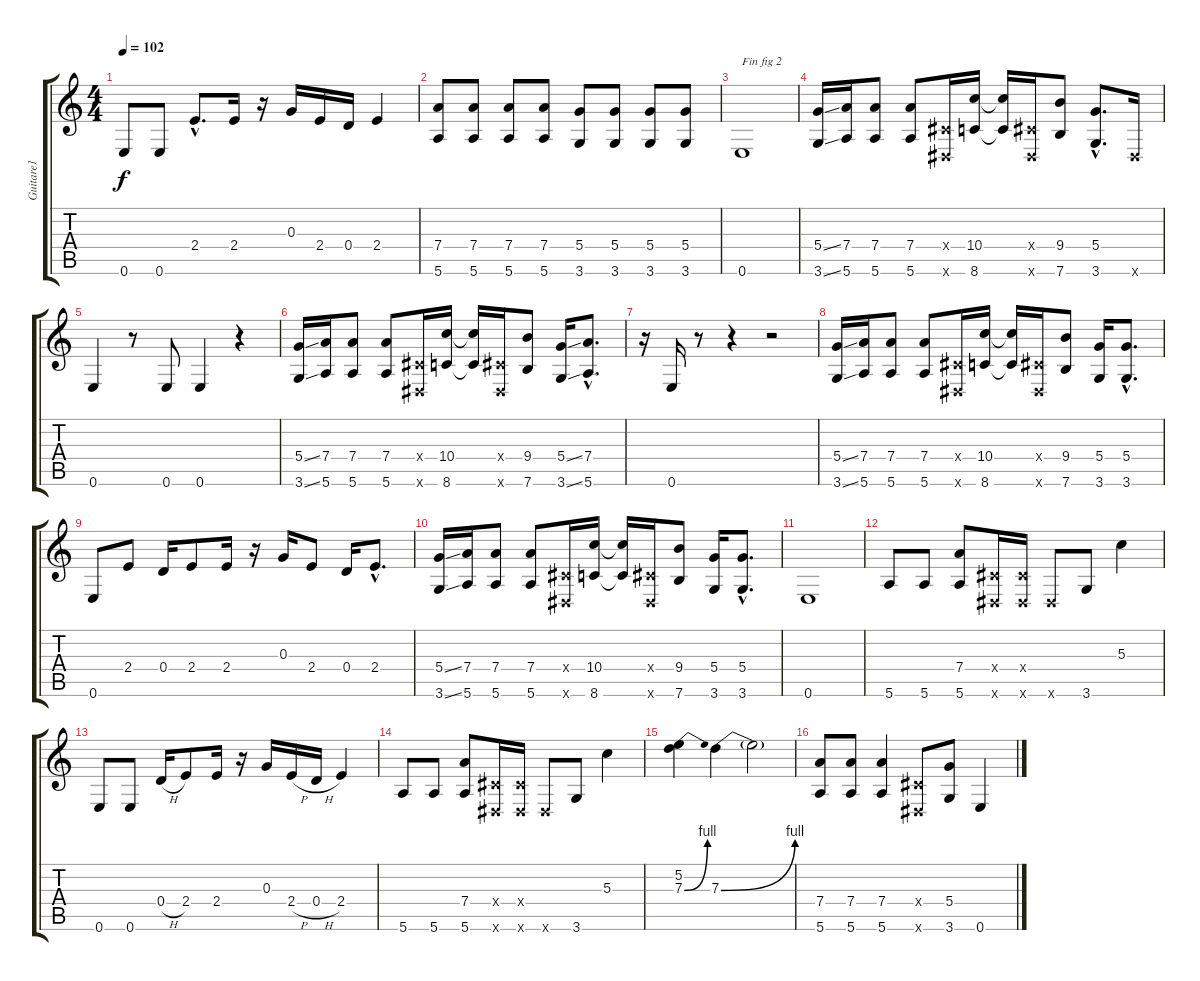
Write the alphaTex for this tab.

\track ("Guitare1" "Guitare1") {instrument distortionguitar}
\staff {score tabs}
\tuning (E4 B3 G3 D3 A2 E2) {hide}
\ts (4 4)
\tempo 102
\clef g2
\ks c
0.6.8{dy f} 0.6.8 2.4{hac}.8{d} 2.4.16 r.16 0.3.16 2.4.16 0.4.16 2.4.4 |
(7.4 5.6).8 (7.4 5.6).8 (7.4 5.6).8 (7.4 5.6).8 (5.4 3.6).8 (5.4 3.6).8 (5.4 3.6).8 (5.4 3.6).8 |
0.6.1{txt "Fin fig 2"} |
(5.4{ss} 3.6{ss}).16{volume 13} (7.4 5.6).16 (7.4 5.6).8 (7.4 5.6).8 (-1.4{x} -1.6{x}).16 (10.4 8.6).16 (10.4{t} 8.6{t}).16 (-1.4{x} -1.6{x}).16 (9.4 7.6).8 (5.4{hac} 3.6{hac}).8{d} -1.6{x}.16 |
0.6.4 r.8 0.6.8 0.6.4 r.4 |
(5.4{ss} 3.6{ss}).16 (7.4 5.6).16 (7.4 5.6).8 (7.4 5.6).8 (-1.4{x} -1.6{x}).16 (10.4 8.6).16 (10.4{t} 8.6{t}).16 (-1.4{x} -1.6{x}).16 (9.4 7.6).8 (5.4{ss} 3.6{ss}).16 (7.4{hac} 5.6{hac}).8{d} |
r.16 0.6.16 r.8 r.4 r.2 |
(5.4{ss} 3.6{ss}).16 (7.4 5.6).16 (7.4 5.6).8 (7.4 5.6).8 (-1.4{x} -1.6{x}).16 (10.4 8.6).16 (10.4{t} 8.6{t}).16 (-1.4{x} -1.6{x}).16 (9.4 7.6).8 (5.4 3.6).16 (5.4{hac} 3.6{hac}).8{d} |
0.6.8 2.4.8 0.4.16 2.4.8 2.4.16 r.16 0.3.16 2.4.8 0.4.16 2.4{hac}.8{d} |
(5.4{ss} 3.6{ss}).16 (7.4 5.6).16 (7.4 5.6).8 (7.4 5.6).8 (-1.4{x} -1.6{x}).16 (10.4 8.6).16 (10.4{t} 8.6{t}).16 (-1.4{x} -1.6{x}).16 (9.4 7.6).8 (5.4 3.6).16 (5.4{hac} 3.6{hac}).8{d} |
0.6.1 |
5.6.8 5.6.8 (7.4 5.6).8 (-1.4{x} -1.6{x}).16 (-1.4{x} -1.6{x}).16 -1.6{x}.8 3.6.8 5.3.4 |
0.6.8 0.6.8 0.4{h}.16 2.4.8 2.4.16 r.16 0.3.16 2.4{h}.16 0.4{h}.16 2.4.4 |
5.6.8 5.6.8 (7.4 5.6).8 (-1.4{x} -1.6{x}).16 (-1.4{x} -1.6{x}).16 -1.6{x}.8 3.6.8 5.3.4 |
(5.2 7.3{be (bend 0 0 60 4)}).4 7.3{be (bend 0 0 60 4)}.4 7.3{t}.2 |
(7.4 5.6).8 (7.4 5.6).8 (7.4 5.6).4 (-1.4{x} -1.6{x}).8 (5.4 3.6).8 0.6.4
